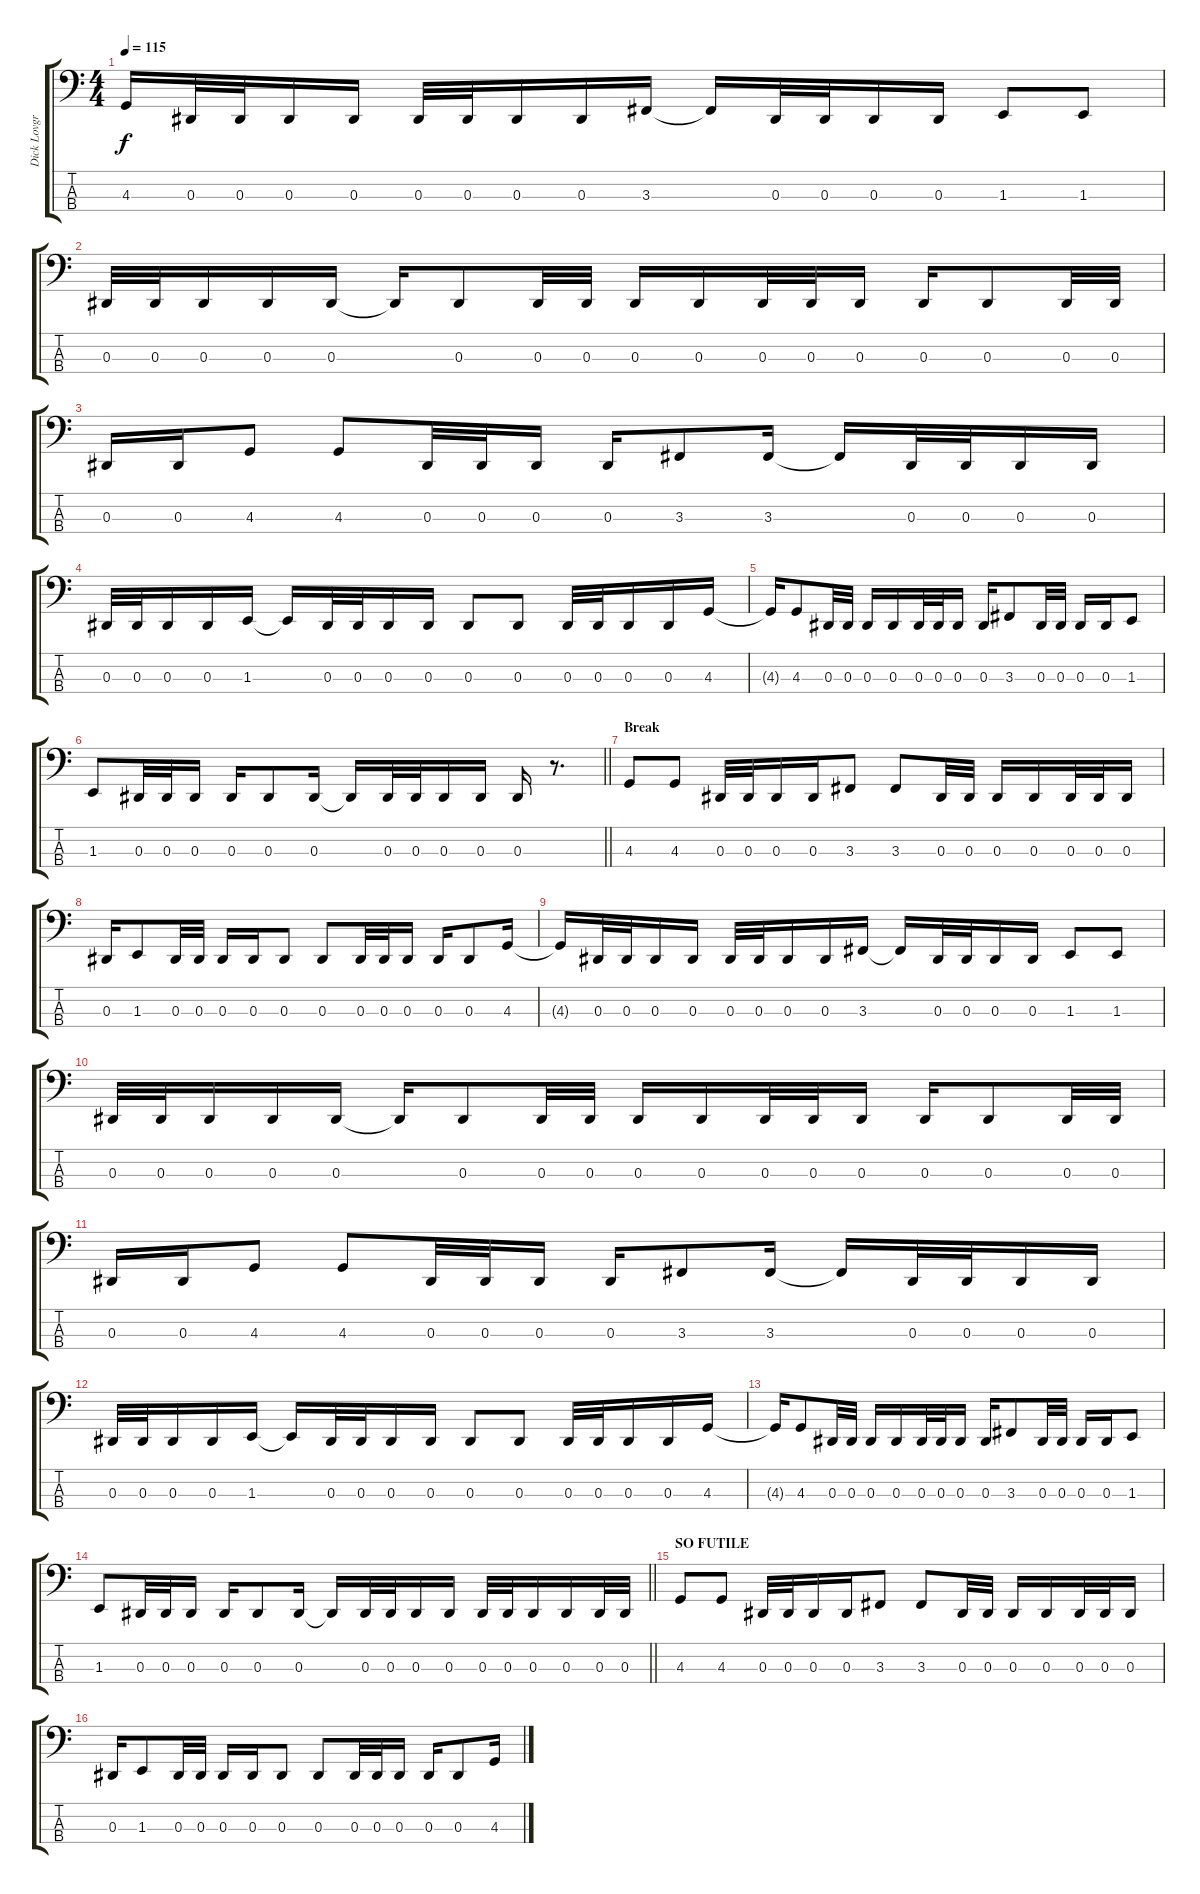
\track ("Dick Lovgren (Bass)" "Dick Lovgr") {instrument slapbass2}
\staff {score tabs}
\tuning (Bb1 Ab1 Eb1 Db1) {hide}
\ts (4 4)
\tempo 115
\clef f4
\ks c
4.3{t}.16{dy f} 0.3.32 0.3.32 0.3.16 0.3.16 0.3.32 0.3.32 0.3.16 0.3.16 3.3.16 3.3{t}.16 0.3.32 0.3.32 0.3.16 0.3.16 1.3.8 1.3.8 |
0.3.32 0.3.32 0.3.16 0.3.16 0.3.16 0.3{t}.16 0.3.8 0.3.32 0.3.32 0.3.16 0.3.16 0.3.32 0.3.32 0.3.16 0.3.16 0.3.8 0.3.32 0.3.32 |
0.3.16 0.3.16 4.3.8 4.3.8 0.3.32 0.3.32 0.3.16 0.3.16 3.3.8 3.3.16 3.3{t}.16 0.3.32 0.3.32 0.3.16 0.3.16 |
0.3.32 0.3.32 0.3.16 0.3.16 1.3.16 1.3{t}.16 0.3.32 0.3.32 0.3.16 0.3.16 0.3.8 0.3.8 0.3.32 0.3.32 0.3.16 0.3.16 4.3.16 |
4.3{t}.16 4.3.8 0.3.32 0.3.32 0.3.16 0.3.16 0.3.32 0.3.32 0.3.16 0.3.16 3.3.8 0.3.32 0.3.32 0.3.16 0.3.16 1.3.8 |
\barLineRight lightlight
1.3.8 0.3.32 0.3.32 0.3.16 0.3.16 0.3.8 0.3.16 0.3{t}.16 0.3.32 0.3.32 0.3.16 0.3.16 0.3.16 r.8{d} |
\section ("" "Break")
4.3.8 4.3.8 0.3.32 0.3.32 0.3.16 0.3.16 3.3.8 3.3.8 0.3.32 0.3.32 0.3.16 0.3.16 0.3.32 0.3.32 0.3.16 |
0.3.16 1.3.8 0.3.32 0.3.32 0.3.16 0.3.16 0.3.8 0.3.8 0.3.32 0.3.32 0.3.16 0.3.16 0.3.8 4.3.16 |
4.3{t}.16 0.3.32 0.3.32 0.3.16 0.3.16 0.3.32 0.3.32 0.3.16 0.3.16 3.3.16 3.3{t}.16 0.3.32 0.3.32 0.3.16 0.3.16 1.3.8 1.3.8 |
0.3.32 0.3.32 0.3.16 0.3.16 0.3.16 0.3{t}.16 0.3.8 0.3.32 0.3.32 0.3.16 0.3.16 0.3.32 0.3.32 0.3.16 0.3.16 0.3.8 0.3.32 0.3.32 |
0.3.16 0.3.16 4.3.8 4.3.8 0.3.32 0.3.32 0.3.16 0.3.16 3.3.8 3.3.16 3.3{t}.16 0.3.32 0.3.32 0.3.16 0.3.16 |
0.3.32 0.3.32 0.3.16 0.3.16 1.3.16 1.3{t}.16 0.3.32 0.3.32 0.3.16 0.3.16 0.3.8 0.3.8 0.3.32 0.3.32 0.3.16 0.3.16 4.3.16 |
4.3{t}.16 4.3.8 0.3.32 0.3.32 0.3.16 0.3.16 0.3.32 0.3.32 0.3.16 0.3.16 3.3.8 0.3.32 0.3.32 0.3.16 0.3.16 1.3.8 |
\barLineRight lightlight
1.3.8 0.3.32 0.3.32 0.3.16 0.3.16 0.3.8 0.3.16 0.3{t}.16 0.3.32 0.3.32 0.3.16 0.3.16 0.3.32 0.3.32 0.3.16 0.3.16 0.3.32 0.3.32 |
\section ("" "SO FUTILE")
4.3.8 4.3.8 0.3.32 0.3.32 0.3.16 0.3.16 3.3.8 3.3.8 0.3.32 0.3.32 0.3.16 0.3.16 0.3.32 0.3.32 0.3.16 |
0.3.16 1.3.8 0.3.32 0.3.32 0.3.16 0.3.16 0.3.8 0.3.8 0.3.32 0.3.32 0.3.16 0.3.16 0.3.8 4.3.16
